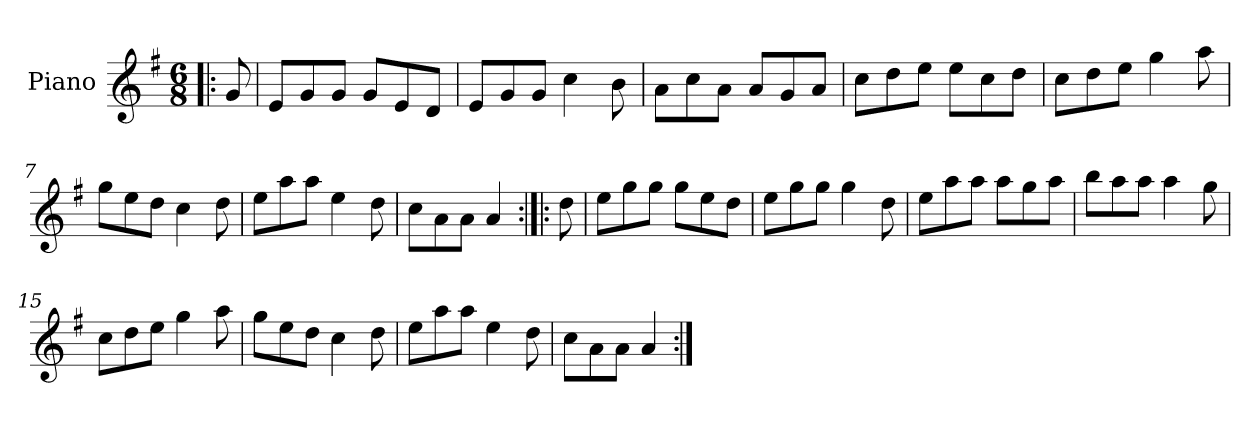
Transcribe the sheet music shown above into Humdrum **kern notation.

**kern
*part1
*staff1
*I"Piano
*I'Pno
*clefG2
*k[f#]
*A:dor
*M6/8
=1!|:
8g/
=2
8e/L
8g/
8g/J
8g/L
8e/
8d/J
=3
8e/L
8g/
8g/J
4cc\
8b\
=4
8a\L
8cc\
8a\J
8a/L
8g/
8a/J
=5
8cc\L
8dd\
8ee\J
8ee\L
8cc\
8dd\J
=6
8cc\L
8dd\
8ee\J
4gg\
8aa\
=7
8gg\L
8ee\
8dd\J
4cc\
8dd\
=8
8ee\L
8aa\
8aa\J
4ee\
8dd\
=9
8cc\L
8a\
8a\J
4a/
=10:|!|:
8dd\
=11
8ee\L
8gg\
8gg\J
8gg\L
8ee\
8dd\J
=12
8ee\L
8gg\
8gg\J
4gg\
8dd\
=13
8ee\L
8aa\
8aa\J
8aa\L
8gg\
8aa\J
=14
8bb\L
8aa\
8aa\J
4aa\
8gg\
=15
8cc\L
8dd\
8ee\J
4gg\
8aa\
=16
8gg\L
8ee\
8dd\J
4cc\
8dd\
=17
8ee\L
8aa\
8aa\J
4ee\
8dd\
=18
8cc\L
8a\
8a\J
4a/
=:|!
*-
